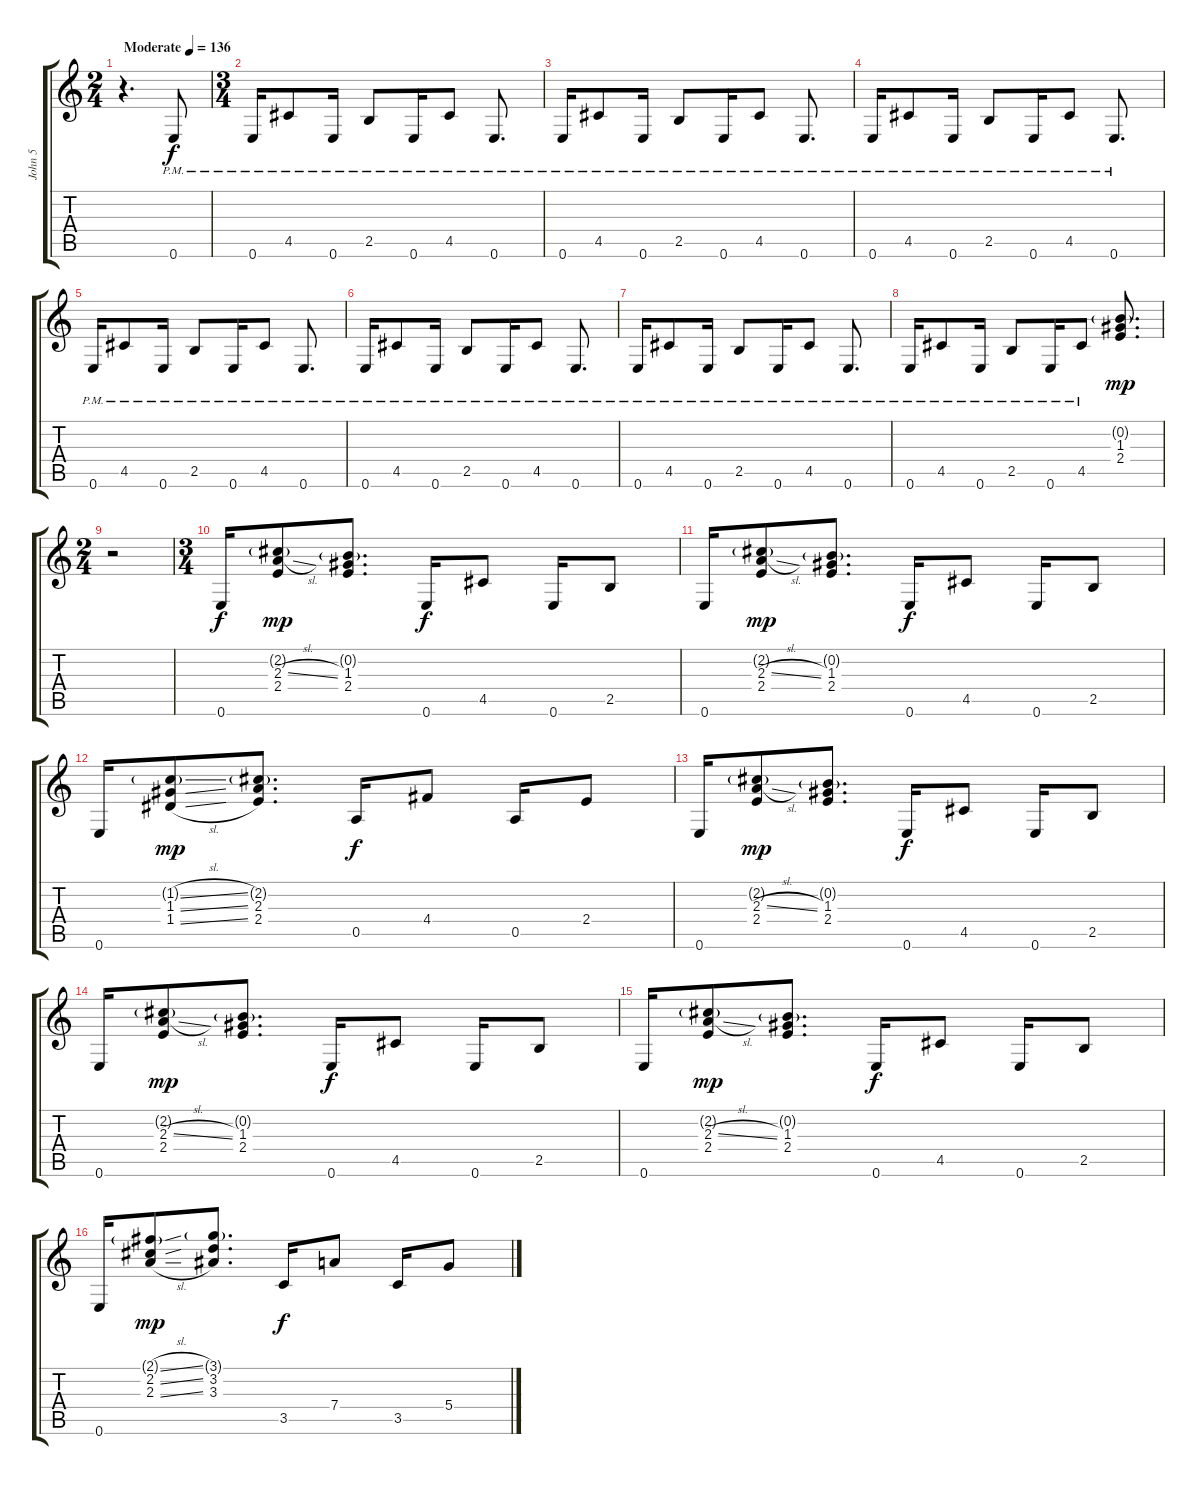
\track ("John 5" "John 5") {instrument electricguitarjazz}
\staff {score tabs}
\tuning (E4 B3 G3 D3 A2 E2) {hide}
\ts (2 4)
\tempo (136 "Moderate")
\clef g2
\ks c
r.4{d dy f instrument electricguitarjazz} 0.6{pm}.8 |
\ts (3 4)
0.6{pm}.16 4.5{pm}.8 0.6{pm}.16 2.5{pm}.8 0.6{pm}.16 4.5{pm}.8 0.6{pm}.8{d} |
0.6{pm}.16 4.5{pm}.8 0.6{pm}.16 2.5{pm}.8 0.6{pm}.16 4.5{pm}.8 0.6{pm}.8{d} |
0.6{pm}.16 4.5{pm}.8 0.6{pm}.16 2.5{pm}.8 0.6{pm}.16 4.5{pm}.8 0.6{pm}.8{d} |
0.6{pm}.16 4.5{pm}.8 0.6{pm}.16 2.5{pm}.8 0.6{pm}.16 4.5{pm}.8 0.6{pm}.8{d} |
0.6{pm}.16 4.5{pm}.8 0.6{pm}.16 2.5{pm}.8 0.6{pm}.16 4.5{pm}.8 0.6{pm}.8{d} |
0.6{pm}.16 4.5{pm}.8 0.6{pm}.16 2.5{pm}.8 0.6{pm}.16 4.5{pm}.8 0.6{pm}.8{d} |
0.6{pm}.16 4.5{pm}.8 0.6{pm}.16 2.5{pm}.8 0.6{pm}.16 4.5{pm}.8 (0.2{g} 1.3 2.4).8{d dy mp} |
\ts (2 4)
r.2 |
\ts (3 4)
0.6.16{dy f} (2.2{g} 2.3{sl} 2.4).8{dy mp} (0.2{g} 1.3 2.4).8{d} 0.6.16{dy f} 4.5.8 0.6.16 2.5.8 |
0.6.16 (2.2{g} 2.3{sl} 2.4).8{dy mp} (0.2{g} 1.3 2.4).8{d} 0.6.16{dy f} 4.5.8 0.6.16 2.5.8 |
0.6.16 (1.2{sl g} 1.3{sl} 1.4{sl}).8{dy mp} (2.2{g} 2.3 2.4).8{d} 0.5.16{dy f} 4.4.8 0.5.16 2.4.8 |
0.6.16 (2.2{g} 2.3{sl} 2.4).8{dy mp} (0.2{g} 1.3 2.4).8{d} 0.6.16{dy f} 4.5.8 0.6.16 2.5.8 |
0.6.16 (2.2{g} 2.3{sl} 2.4).8{dy mp} (0.2{g} 1.3 2.4).8{d} 0.6.16{dy f} 4.5.8 0.6.16 2.5.8 |
0.6.16 (2.2{g} 2.3{sl} 2.4).8{dy mp} (0.2{g} 1.3 2.4).8{d} 0.6.16{dy f} 4.5.8 0.6.16 2.5.8 |
0.6.16 (2.1{sl g} 2.2{sl} 2.3{sl}).8{dy mp} (3.1{g} 3.2 3.3).8{d} 3.5.16{dy f} 7.4.8 3.5.16 5.4.8
